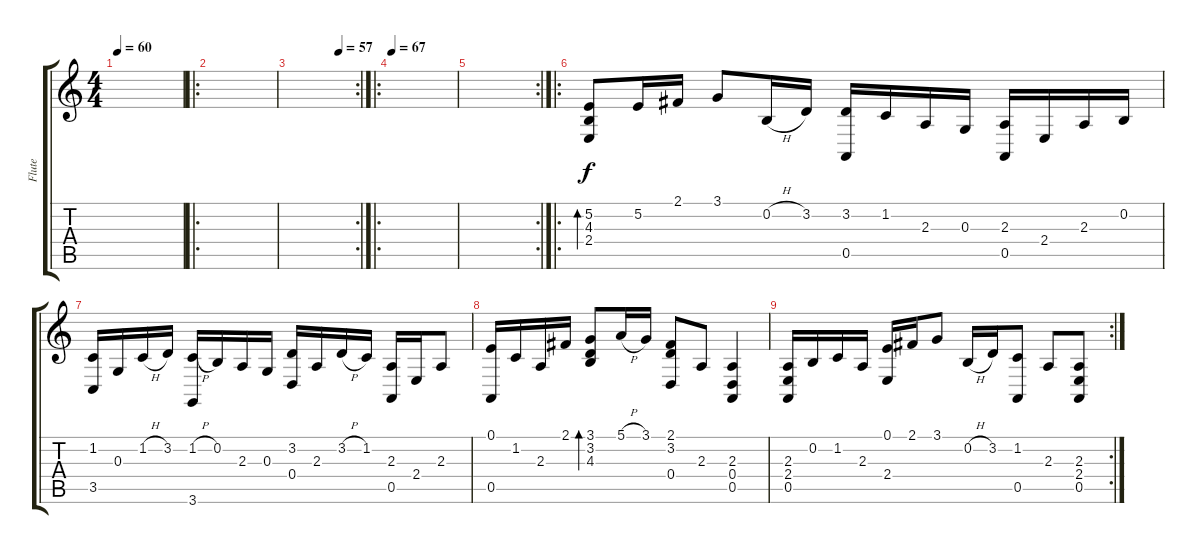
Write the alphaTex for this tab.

\track ("Flute" "Flute") {instrument flute}
\staff {score tabs}
\tuning (E4 B3 G3 D3 A2 E2) {hide}
\ts (4 4)
\tempo 60
\clef g2
\ks c
|
\ro
|
\rc 2
\tempo (57 0.75)
|
\ro
\tempo 67
|
\rc 2
|
\ro
(5.2 4.3 2.4).8{bd 120} 5.2.16 2.1.16 3.1.8 0.2{h}.16 3.2.16 (3.2 0.5).16 1.2.16 2.3.16 0.3.16 (2.3 0.5).16 2.4.16 2.3.16 0.2.16 |
(1.2 3.5).16 0.3.16 1.2{h}.16 3.2.16 (1.2{h} 3.6).16 0.2.16 2.3.16 0.3.16 (3.2 0.4).16 2.3.16 3.2{h}.16 1.2.16 (2.3 0.5).16 2.4.16 2.3.8 |
(0.1 0.5).16 1.2.16 2.3.16 2.1.16 (3.1 3.2 4.3).8{bd 120} 5.1{h}.16 3.1.16 (2.1 3.2 0.4).8 2.3.8 (2.3 0.4 0.5).4 |
\rc 2
(2.3 2.4 0.5).16 0.2.16 1.2.16 2.3.16 (0.1 2.4).16 2.1.16 3.1.8 0.2{h}.16 3.2.16 (1.2 0.5).8 2.3.8 (2.3 2.4 0.5).8
